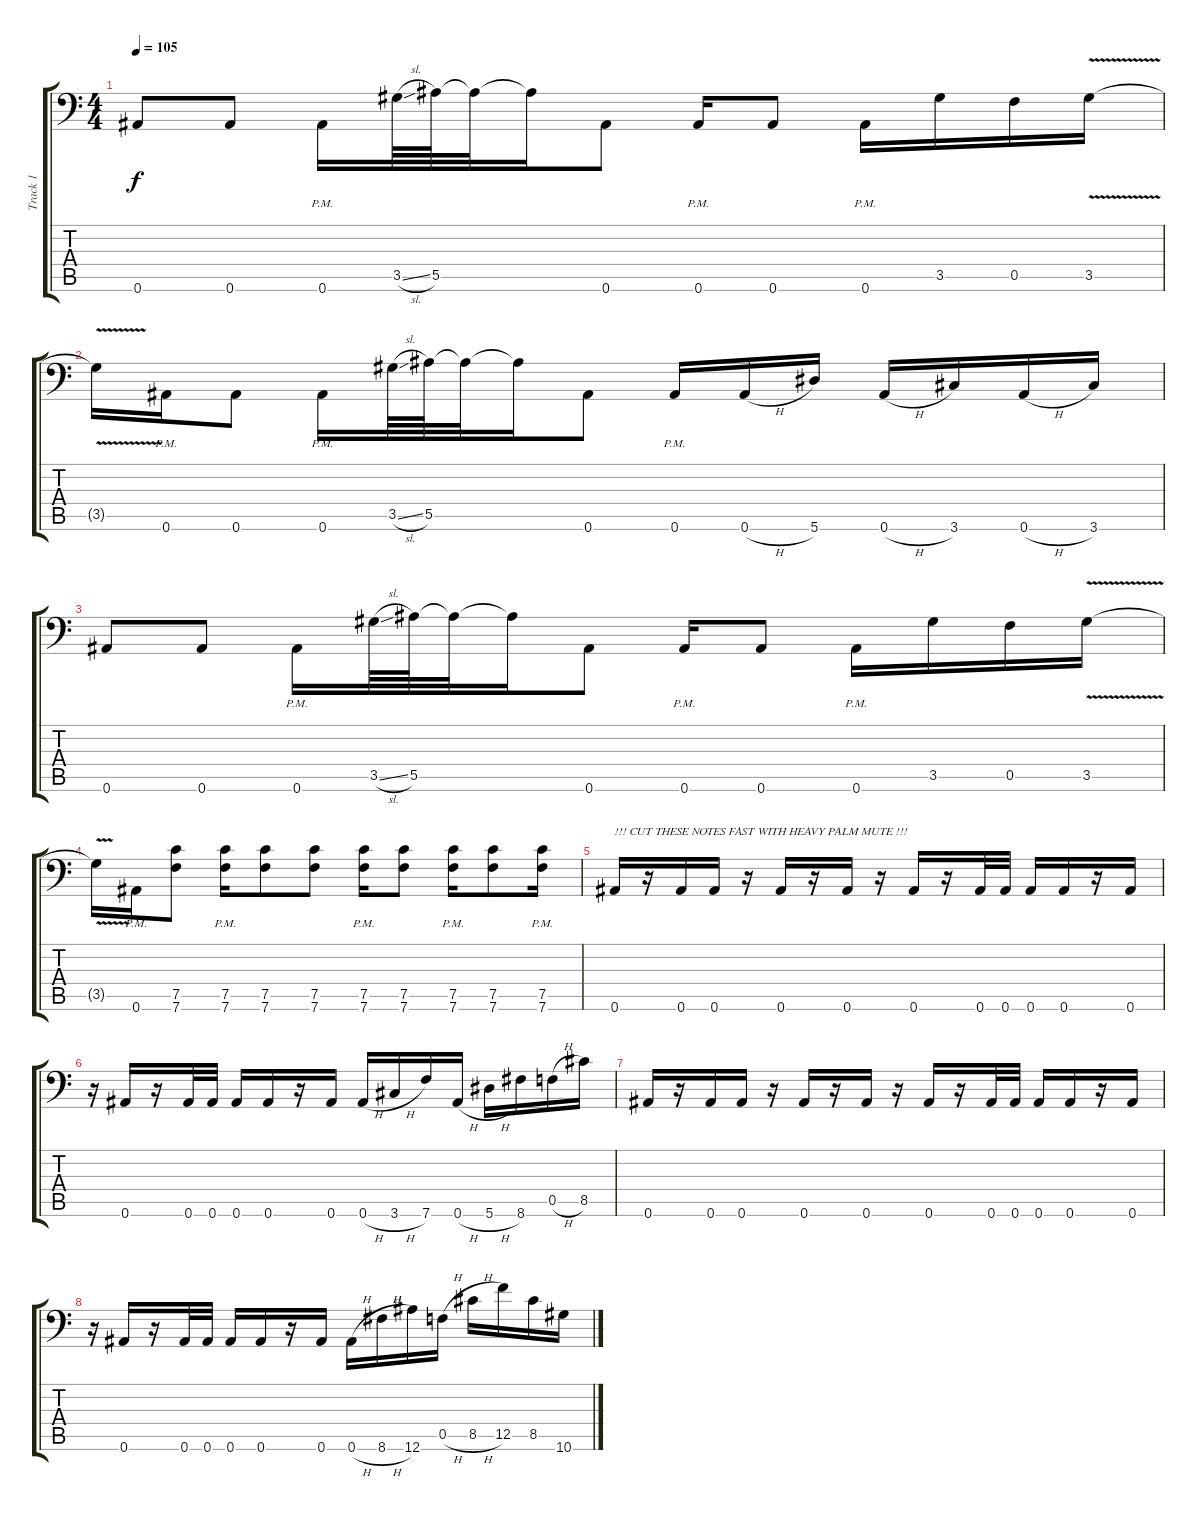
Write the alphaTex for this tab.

\track ("Track 1" "Track 1") {instrument distortionguitar}
\staff {score tabs}
\tuning (C4 G3 Eb3 Bb2 F2 Bb1) {hide}
\ts (4 4)
\tempo 105
\clef f4
\ks c
0.6.8{dy f} 0.6.8 0.6{pm}.16 3.5{sl}.64 5.5.64 5.5{t}.32 5.5{t}.16 0.6.8 0.6{pm}.16 0.6.8 0.6{pm}.16 3.5.16 0.5.16 3.5{v}.16 |
3.5{t}.16 0.6{pm}.16 0.6.8 0.6{pm}.16 3.5{sl}.64 5.5.64 5.5{t}.32 5.5{t}.16 0.6.8 0.6{pm}.16 0.6{h}.16 5.6.16 0.6{h}.16 3.6.16 0.6{h}.16 3.6.16 |
0.6.8 0.6.8 0.6{pm}.16 3.5{sl}.64 5.5.64 5.5{t}.32 5.5{t}.16 0.6.8 0.6{pm}.16 0.6.8 0.6{pm}.16 3.5.16 0.5.16 3.5{v}.16 |
3.5{t}.16 0.6{pm}.16 (7.5 7.6).8 (7.5{pm} 7.6).16 (7.5 7.6).8 (7.5 7.6).8 (7.5 7.6{pm}).16 (7.5 7.6).8 (7.5{pm} 7.6).16 (7.5 7.6).8 (7.5{pm} 7.6).16 |
0.6.16{txt "!!! CUT THESE NOTES FAST WITH HEAVY PALM MUTE !!!"} r.16 0.6.16 0.6.16 r.16 0.6.16 r.16 0.6.16 r.16 0.6.16 r.16 0.6.32 0.6.32 0.6.16 0.6.16 r.16 0.6.16 |
r.16 0.6.16 r.16 0.6.32 0.6.32 0.6.16 0.6.16 r.16 0.6.16 0.6{h}.16 3.6{h}.16 7.6.16 0.6{h}.16 5.6{h}.16 8.6.16 0.5{h}.16 8.5.16 |
0.6.16 r.16 0.6.16 0.6.16 r.16 0.6.16 r.16 0.6.16 r.16 0.6.16 r.16 0.6.32 0.6.32 0.6.16 0.6.16 r.16 0.6.16 |
r.16 0.6.16 r.16 0.6.32 0.6.32 0.6.16 0.6.16 r.16 0.6.16 0.6{h}.16 8.6{h}.16 12.6.16 0.5{h}.16 8.5{h}.16 12.5.16 8.5.16 10.6.16
